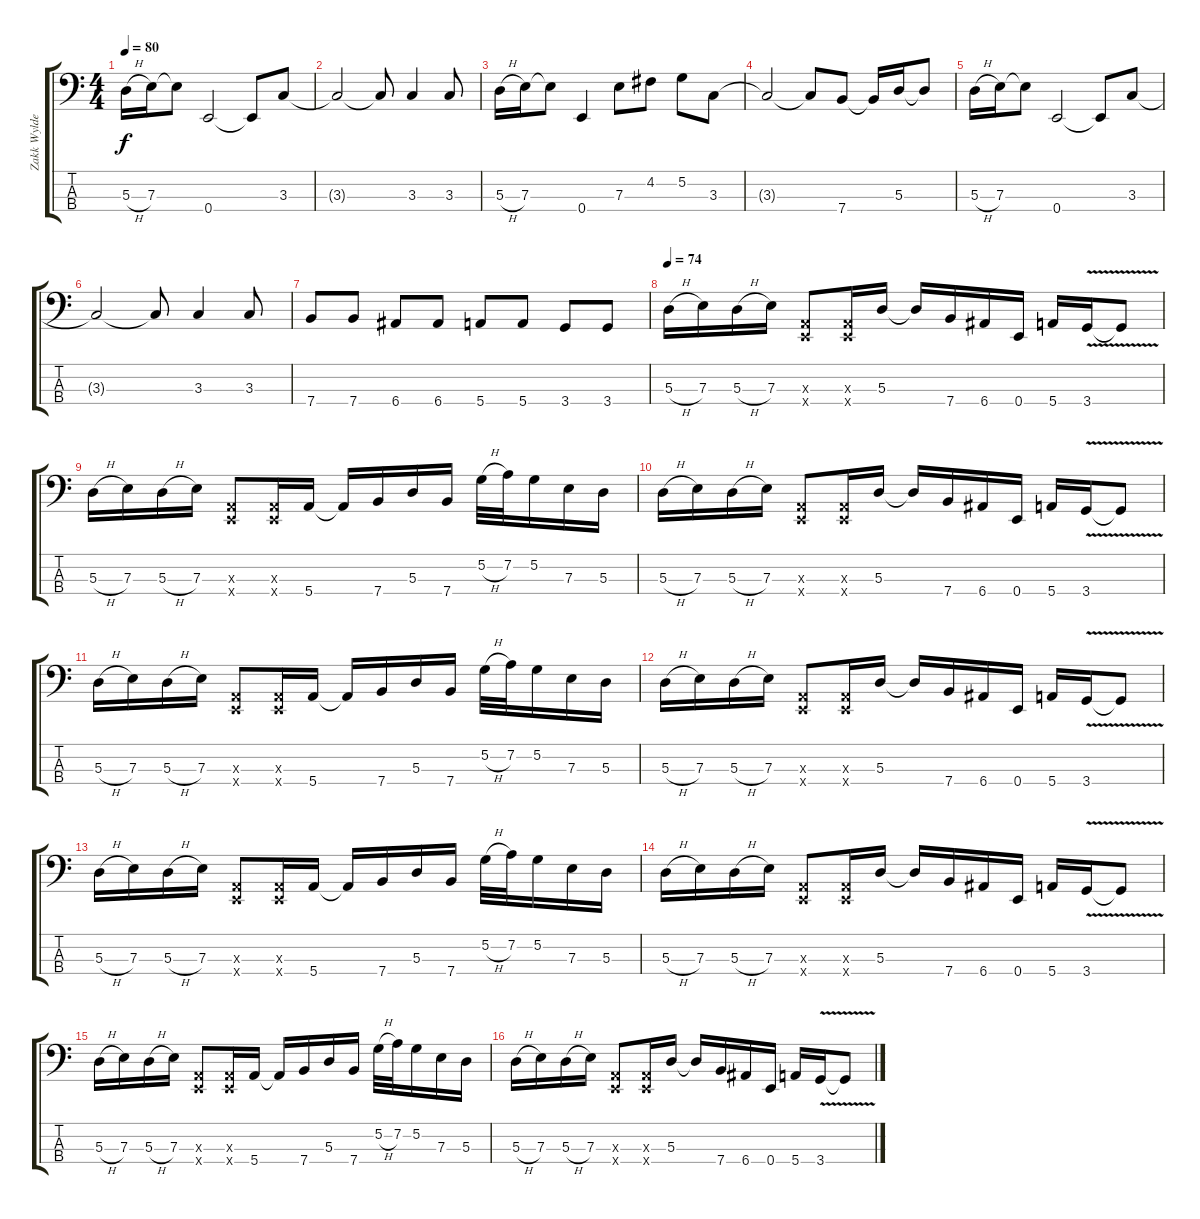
\track ("Zakk Wylde Distorted Bass" "Zakk Wylde") {instrument distortionguitar}
\staff {score tabs}
\tuning (G2 D2 A1 E1) {hide}
\ts (4 4)
\tempo 80
\clef f4
\ks c
5.3{h}.16{dy f} 7.3.16 7.3{t}.8 0.4.2 0.4{t}.8 3.3.8 |
3.3{t}.2 3.3{t}.8 3.3.4 3.3.8 |
5.3{h}.16 7.3.16 7.3{t}.8 0.4.4 7.3.8 4.2.8 5.2.8 3.3.8 |
3.3{t}.2 3.3{t}.8 7.4.8 7.4{t}.16 5.3.16 5.3{t}.8 |
5.3{h}.16 7.3.16 7.3{t}.8 0.4.2 0.4{t}.8 3.3.8 |
3.3{t}.2 3.3{t}.8 3.3.4 3.3.8 |
7.4.8 7.4.8 6.4.8 6.4.8 5.4.8 5.4.8 3.4.8 3.4.8 |
\tempo 74
5.3{h}.16 7.3.16 5.3{h}.16 7.3.16 (0.3{x} 0.4{x}).8 (0.3{x} 0.4{x}).16 5.3.16 5.3{t}.16 7.4.16 6.4.16 0.4.16 5.4.16 3.4{v}.16 3.4{v t}.8 |
5.3{h}.16 7.3.16 5.3{h}.16 7.3.16 (0.3{x} 0.4{x}).8 (0.3{x} 0.4{x}).16 5.4.16 5.4{t}.16 7.4.16 5.3.16 7.4.16 5.2{h}.32 7.2.32 5.2.16 7.3.16 5.3.16 |
5.3{h}.16 7.3.16 5.3{h}.16 7.3.16 (0.3{x} 0.4{x}).8 (0.3{x} 0.4{x}).16 5.3.16 5.3{t}.16 7.4.16 6.4.16 0.4.16 5.4.16 3.4{v}.16 3.4{v t}.8 |
5.3{h}.16 7.3.16 5.3{h}.16 7.3.16 (0.3{x} 0.4{x}).8 (0.3{x} 0.4{x}).16 5.4.16 5.4{t}.16 7.4.16 5.3.16 7.4.16 5.2{h}.32 7.2.32 5.2.16 7.3.16 5.3.16 |
5.3{h}.16 7.3.16 5.3{h}.16 7.3.16 (0.3{x} 0.4{x}).8 (0.3{x} 0.4{x}).16 5.3.16 5.3{t}.16 7.4.16 6.4.16 0.4.16 5.4.16 3.4{v}.16 3.4{v t}.8 |
5.3{h}.16 7.3.16 5.3{h}.16 7.3.16 (0.3{x} 0.4{x}).8 (0.3{x} 0.4{x}).16 5.4.16 5.4{t}.16 7.4.16 5.3.16 7.4.16 5.2{h}.32 7.2.32 5.2.16 7.3.16 5.3.16 |
5.3{h}.16 7.3.16 5.3{h}.16 7.3.16 (0.3{x} 0.4{x}).8 (0.3{x} 0.4{x}).16 5.3.16 5.3{t}.16 7.4.16 6.4.16 0.4.16 5.4.16 3.4{v}.16 3.4{v t}.8 |
5.3{h}.16 7.3.16 5.3{h}.16 7.3.16 (0.3{x} 0.4{x}).8 (0.3{x} 0.4{x}).16 5.4.16 5.4{t}.16 7.4.16 5.3.16 7.4.16 5.2{h}.32 7.2.32 5.2.16 7.3.16 5.3.16 |
5.3{h}.16 7.3.16 5.3{h}.16 7.3.16 (0.3{x} 0.4{x}).8 (0.3{x} 0.4{x}).16 5.3.16 5.3{t}.16 7.4.16 6.4.16 0.4.16 5.4.16 3.4{v}.16 3.4{v t}.8
